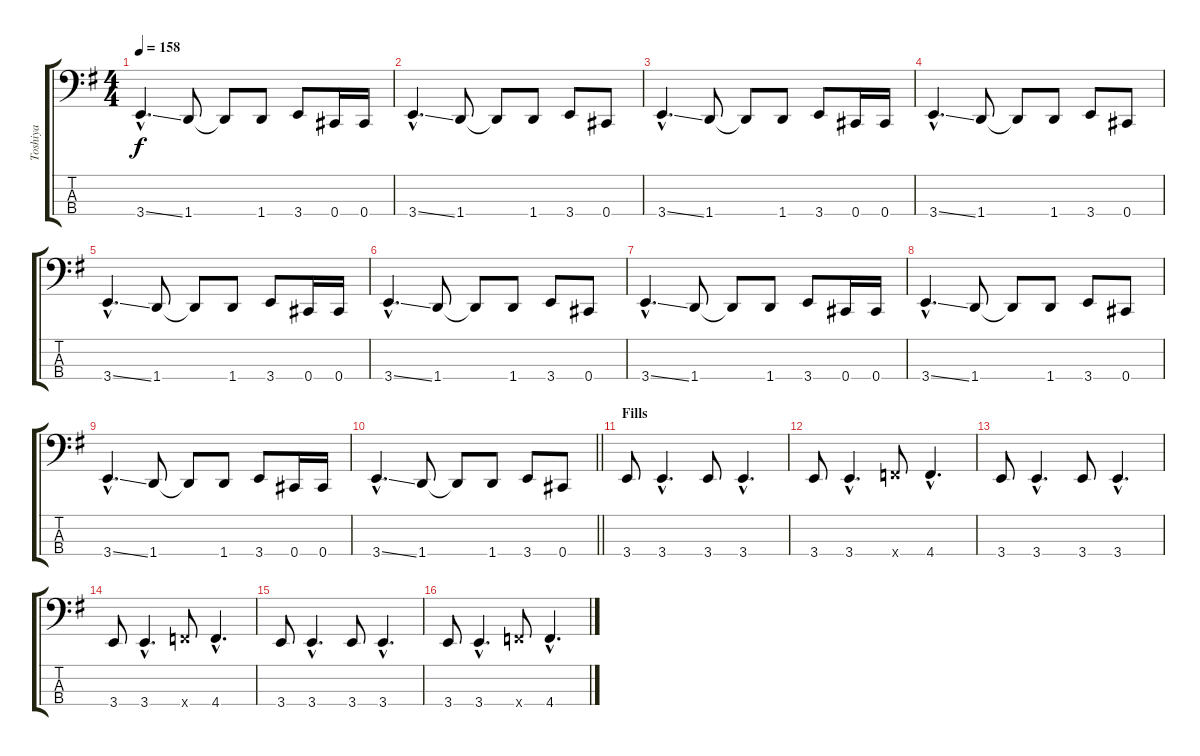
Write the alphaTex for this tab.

\track ("Toshiya" "Toshiya") {instrument electricbasspick}
\staff {score tabs}
\tuning (Gb2 Db2 Ab1 Db1) {hide}
\ts (4 4)
\tempo 158
\clef f4
\ks g
3.4{ss hac}.4{d dy f} 1.4.8 1.4{t}.8 1.4.8 3.4.8 0.4.16 0.4.16 |
3.4{ss hac}.4{d} 1.4.8 1.4{t}.8 1.4.8 3.4.8 0.4.8 |
3.4{ss hac}.4{d} 1.4.8 1.4{t}.8 1.4.8 3.4.8 0.4.16 0.4.16 |
3.4{ss hac}.4{d} 1.4.8 1.4{t}.8 1.4.8 3.4.8 0.4.8 |
3.4{ss hac}.4{d} 1.4.8 1.4{t}.8 1.4.8 3.4.8 0.4.16 0.4.16 |
3.4{ss hac}.4{d} 1.4.8 1.4{t}.8 1.4.8 3.4.8 0.4.8 |
3.4{ss hac}.4{d} 1.4.8 1.4{t}.8 1.4.8 3.4.8 0.4.16 0.4.16 |
3.4{ss hac}.4{d} 1.4.8 1.4{t}.8 1.4.8 3.4.8 0.4.8 |
3.4{ss hac}.4{d} 1.4.8 1.4{t}.8 1.4.8 3.4.8 0.4.16 0.4.16 |
\barLineRight lightlight
3.4{ss hac}.4{d} 1.4.8 1.4{t}.8 1.4.8 3.4.8 0.4.8 |
\section ("" "Fills")
3.4.8 3.4{hac}.4{d} 3.4.8 3.4{hac}.4{d} |
3.4.8 3.4{hac}.4{d} 4.4{x}.8 4.4{hac}.4{d} |
3.4.8 3.4{hac}.4{d} 3.4.8 3.4{hac}.4{d} |
3.4.8 3.4{hac}.4{d} 4.4{x}.8 4.4{hac}.4{d} |
3.4.8 3.4{hac}.4{d} 3.4.8 3.4{hac}.4{d} |
3.4.8 3.4{hac}.4{d} 4.4{x}.8 4.4{hac}.4{d}
